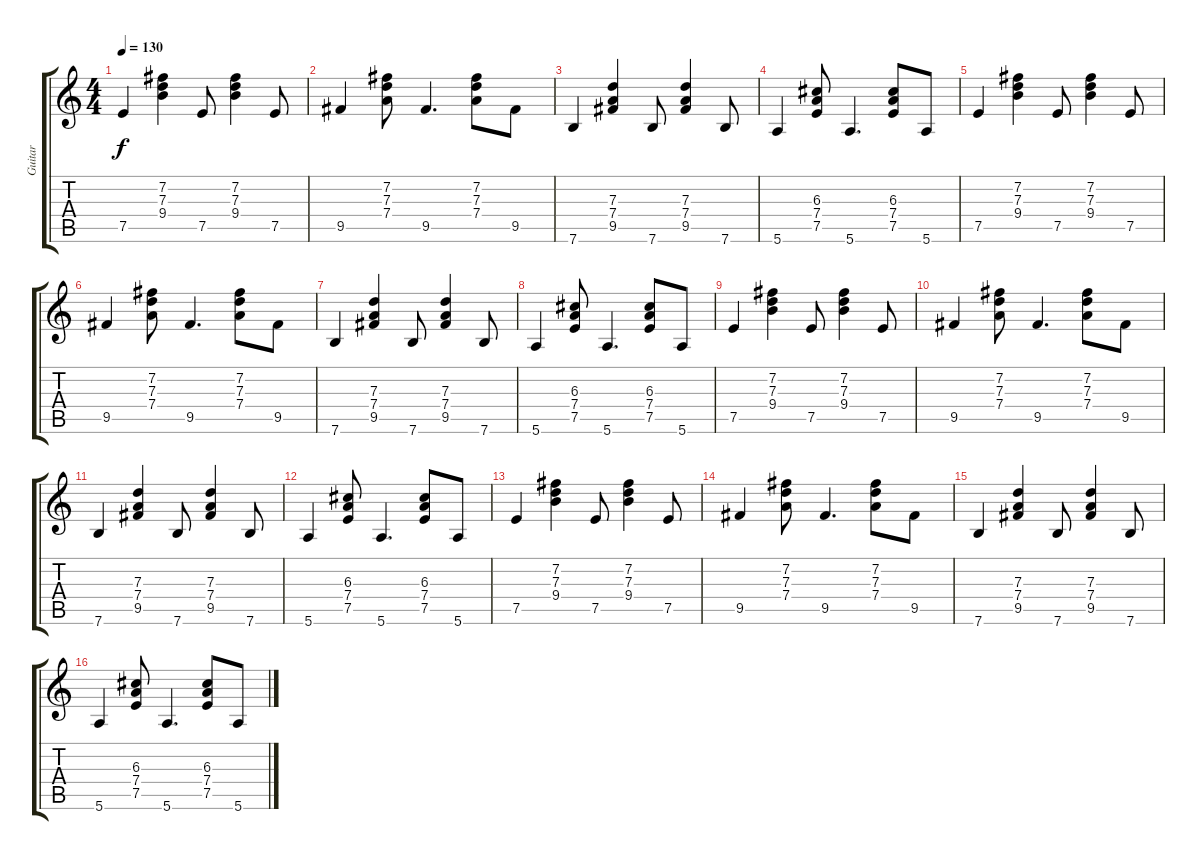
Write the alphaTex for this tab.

\track ("Guitar" "Guitar") {instrument acousticguitarnylon}
\staff {score tabs}
\tuning (E4 B3 G3 D3 A2 E2) {hide}
\ts (4 4)
\tempo 130
\clef g2
\ks c
7.5.4{dy f} (7.2 7.3 9.4).4 7.5.8 (7.2 7.3 9.4).4 7.5.8 |
9.5.4 (7.2 7.3 7.4).8 9.5.4{d} (7.2 7.3 7.4).8 9.5.8 |
7.6.4 (7.3 7.4 9.5).4 7.6.8 (7.3 7.4 9.5).4 7.6.8 |
5.6.4 (6.3 7.4 7.5).8 5.6.4{d} (6.3 7.4 7.5).8 5.6.8 |
7.5.4 (7.2 7.3 9.4).4 7.5.8 (7.2 7.3 9.4).4 7.5.8 |
9.5.4 (7.2 7.3 7.4).8 9.5.4{d} (7.2 7.3 7.4).8 9.5.8 |
7.6.4 (7.3 7.4 9.5).4 7.6.8 (7.3 7.4 9.5).4 7.6.8 |
5.6.4 (6.3 7.4 7.5).8 5.6.4{d} (6.3 7.4 7.5).8 5.6.8 |
7.5.4 (7.2 7.3 9.4).4 7.5.8 (7.2 7.3 9.4).4 7.5.8 |
9.5.4 (7.2 7.3 7.4).8 9.5.4{d} (7.2 7.3 7.4).8 9.5.8 |
7.6.4 (7.3 7.4 9.5).4 7.6.8 (7.3 7.4 9.5).4 7.6.8 |
5.6.4 (6.3 7.4 7.5).8 5.6.4{d} (6.3 7.4 7.5).8 5.6.8 |
7.5.4 (7.2 7.3 9.4).4 7.5.8 (7.2 7.3 9.4).4 7.5.8 |
9.5.4 (7.2 7.3 7.4).8 9.5.4{d} (7.2 7.3 7.4).8 9.5.8 |
7.6.4 (7.3 7.4 9.5).4 7.6.8 (7.3 7.4 9.5).4 7.6.8 |
5.6.4 (6.3 7.4 7.5).8 5.6.4{d} (6.3 7.4 7.5).8 5.6.8
